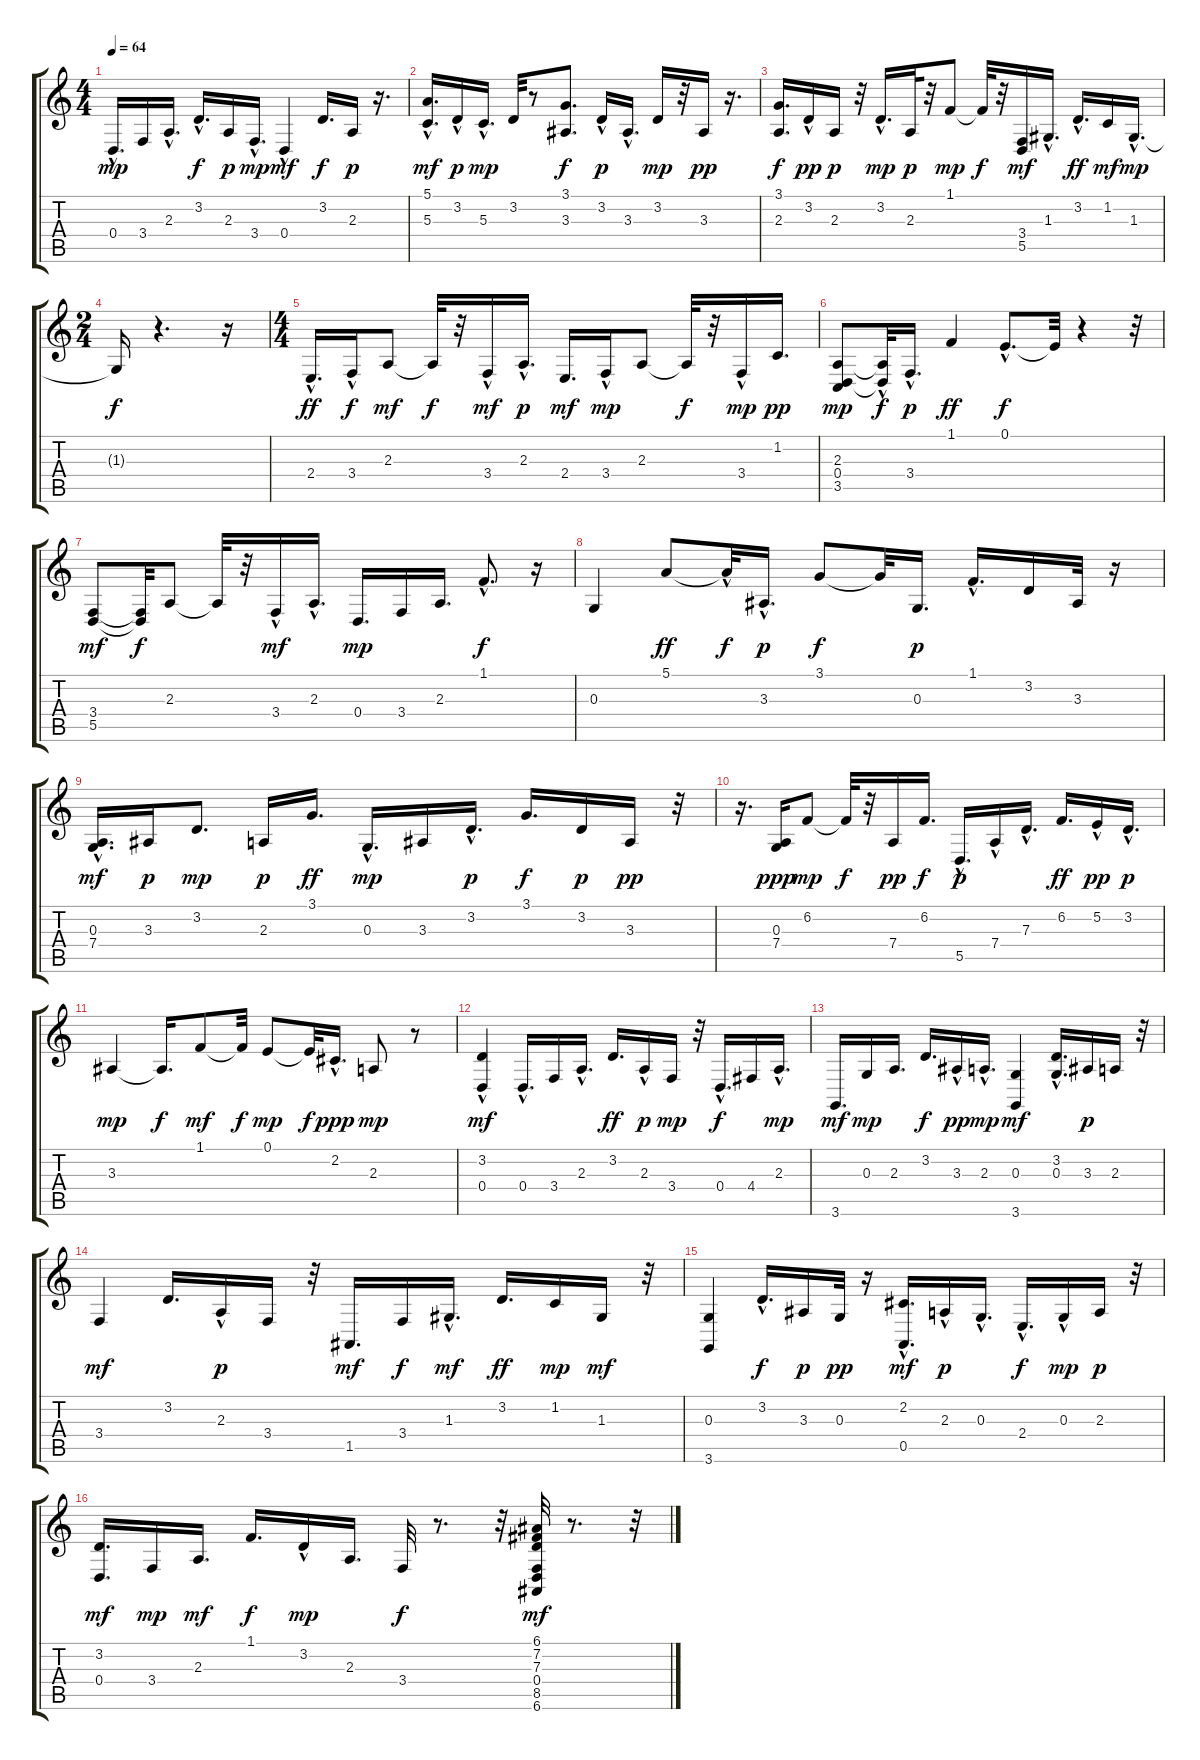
\track "" {instrument electricpiano1}
\staff {score tabs}
\tuning (E4 B3 G3 D3 A2 E2) {hide}
\ts (4 4)
\tempo 64
\clef g2
\ks c
0.4{hac}.16{d dy mp} 3.4.16 2.3{hac}.16{d} 3.2{hac}.16{d dy f} 2.3.16{dy p} 3.4{hac}.16{d dy mp} 0.4{hac}.4{dy mf} 3.2.16{d dy f} 2.3.16{dy p} r.16{d} |
(5.1 5.3{hac}).16{d dy mf} 3.2{hac}.16{dy p} 5.3{hac}.16{d dy mp} 3.2.32 r.8 (3.1 3.3).8{d dy f} 3.2{hac}.16{dy p} 3.3{hac}.16{d} 3.2.16{dy mp} r.32 3.3.16{dy pp} r.16{d} |
(3.1 2.3).16{d dy f} 3.2{hac}.16{dy pp} 2.3.16{dy p} r.32 3.2{hac}.16{d dy mp} 2.3.32{dy p} r.32 1.1.8{dy mp} 1.1{t}.32{dy f} r.32 (3.4 5.5).16{dy mf} 1.3{hac}.16{d} 3.2{hac}.16{d dy ff} 1.2.16{dy mf} 1.3{hac}.16{d dy mp} |
\ts (2 4)
1.3{t}.16{dy f} r.4{d} r.16 |
\ts (4 4)
2.4{hac}.16{d dy ff} 3.4{hac}.16{dy f} 2.3.8{dy mf} 2.3{t}.32{dy f} r.32 3.4{hac}.16{dy mf} 2.3{hac}.16{d dy p} 2.4.16{d dy mf} 3.4{hac}.16{dy mp} 2.3.8 2.3{t}.32{dy f} r.32 3.4{hac}.16{dy mp} 1.2.16{d dy pp} |
(2.3 0.4 3.5).8{dy mp} (2.3{hac t} 0.4{hac t}).32{dy f} 3.4{hac}.16{d dy p} 1.1.4{dy ff} 0.1{hac}.8{d dy f} 0.1{t}.32 r.4 r.32 |
(3.4 5.5).8{dy mf} (3.4{t} 5.5{t}).32{dy f} 2.3.8 2.3{t}.32 r.32 3.4{hac}.16{dy mf} 2.3{hac}.16{d} 0.4.16{d dy mp} 3.4.16 2.3.16{d} 1.1{hac}.8{d dy f} r.16 |
0.3.4 5.1.8{dy ff} 5.1{hac t}.32{dy f} 3.3{hac}.16{d dy p} 3.1.8{dy f} 3.1{t}.32 0.3.16{d dy p} 1.1{hac}.16{d} 3.2.16 3.3.32 r.16 |
(0.3{hac} 7.4).16{d dy mf} 3.3.16{dy p} 3.2.8{d dy mp} 2.3.16{dy p} 3.1.16{d dy ff} 0.3{hac}.16{d dy mp} 3.3.16 3.2{hac}.16{d dy p} 3.1.16{d dy f} 3.2.16{dy p} 3.3.16{dy pp} r.32 |
r.16{d} (0.3 7.4).16{dy ppp} 6.2.8{dy mp} 6.2{t}.32{dy f} r.32 7.4.16{dy pp} 6.2.16{d dy f} 5.5{hac}.16{d dy p} 7.4{hac}.16 7.3{hac}.16{d} 6.2.16{d dy ff} 5.2{hac}.16{dy pp} 3.2{hac}.16{d dy p} |
3.3.4{dy mp} 3.3{t}.16{d dy f} 1.1.8{dy mf} 1.1{t}.32{dy f} 0.1.8{dy mp} 0.1{t}.32{dy f} 2.2{hac}.16{d dy ppp} 2.3.8{dy mp} r.8 |
(3.2 0.4{hac}).4{dy mf} 0.4{hac}.16{d} 3.4.16 2.3{hac}.16{d} 3.2.16{d dy ff} 2.3{hac}.16{dy p} 3.4.16{dy mp} r.32 0.4{hac}.16{d dy f} 4.4.16 2.3{hac}.16{d dy mp} |
3.6.16{d dy mf} 0.3.16{dy mp} 2.3.16{d} 3.2.16{d dy f} 3.3{hac}.16{dy pp} 2.3{hac}.16{d dy mp} (0.3 3.6).4{dy mf} (3.2 0.3{hac}).16{d} 3.3.16{dy p} 2.3.16 r.32 |
3.4.4{dy mf} 3.2.16{d} 2.3{hac}.16{dy p} 3.4.16 r.32 1.5.16{d dy mf} 3.4.16{dy f} 1.3{hac}.16{d dy mf} 3.2.16{d dy ff} 1.2.16{dy mp} 1.3.16{dy mf} r.32 |
(0.3 3.6).4 3.2{hac}.16{d dy f} 3.3.16{dy p} 0.3.32{dy pp} r.16 (2.2{hac} 0.5).16{d dy mf} 2.3{hac}.16{dy p} 0.3{hac}.16{d} 2.4{hac}.16{d dy f} 0.3{hac}.16{dy mp} 2.3.16{dy p} r.32 |
(3.2 0.4).16{d dy mf} 3.4.16{dy mp} 2.3.16{d dy mf} 1.1.16{d dy f} 3.2{hac}.16{dy mp} 2.3.16{d} 3.4.32{dy f} r.8{d} r.32 (6.1 7.2 7.3 0.4 8.5 6.6).32{dy mf} r.8{d} r.32
